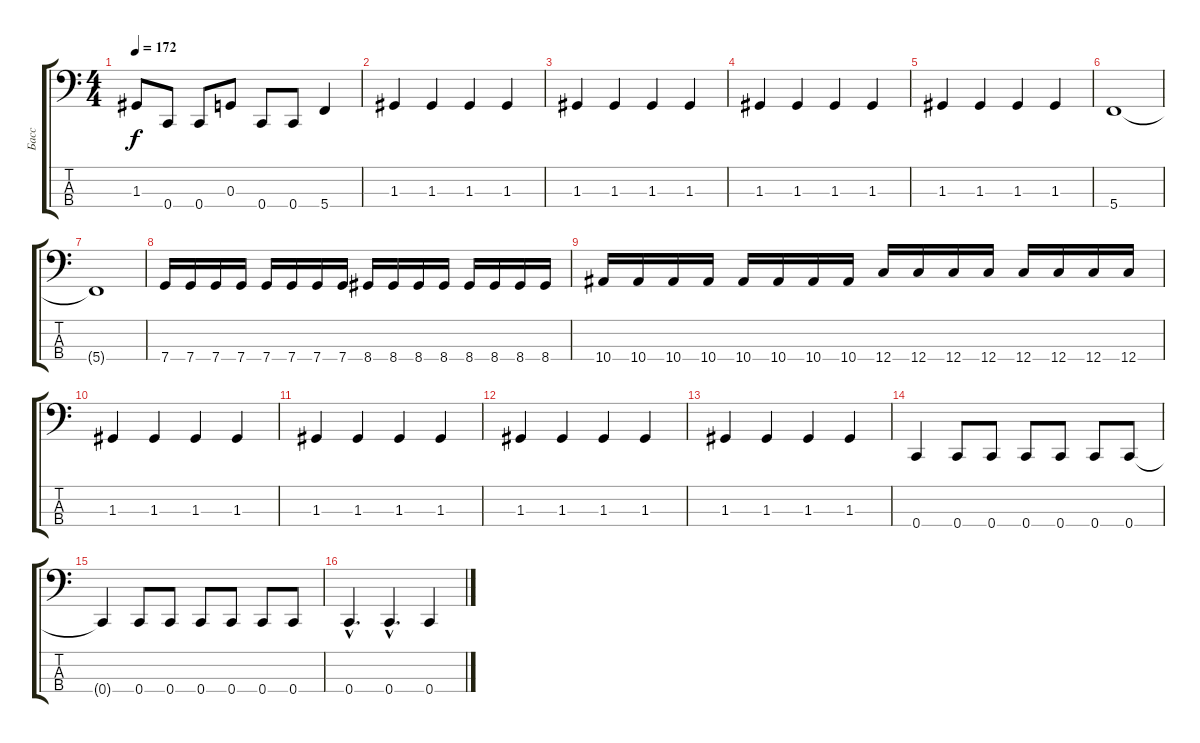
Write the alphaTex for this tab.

\track ("Басс" "Басс") {instrument electricbassfinger}
\staff {score tabs}
\tuning (F2 C2 G1 C1) {hide}
\ts (4 4)
\tempo 172
\clef f4
\ks c
1.3.8{dy f} 0.4.8 0.4.8 0.3.8 0.4.8 0.4.8 5.4.4 |
1.3.4 1.3.4 1.3.4 1.3.4 |
1.3.4 1.3.4 1.3.4 1.3.4 |
1.3.4 1.3.4 1.3.4 1.3.4 |
1.3.4 1.3.4 1.3.4 1.3.4 |
5.4.1 |
5.4{t}.1 |
7.4.16 7.4.16 7.4.16 7.4.16 7.4.16 7.4.16 7.4.16 7.4.16 8.4.16 8.4.16 8.4.16 8.4.16 8.4.16 8.4.16 8.4.16 8.4.16 |
10.4.16 10.4.16 10.4.16 10.4.16 10.4.16 10.4.16 10.4.16 10.4.16 12.4.16 12.4.16 12.4.16 12.4.16 12.4.16 12.4.16 12.4.16 12.4.16 |
1.3.4 1.3.4 1.3.4 1.3.4 |
1.3.4 1.3.4 1.3.4 1.3.4 |
1.3.4 1.3.4 1.3.4 1.3.4 |
1.3.4 1.3.4 1.3.4 1.3.4 |
0.4.4 0.4.8 0.4.8 0.4.8 0.4.8 0.4.8 0.4.8 |
0.4{t}.4 0.4.8 0.4.8 0.4.8 0.4.8 0.4.8 0.4.8 |
0.4{hac}.4{d} 0.4{hac}.4{d} 0.4.4
